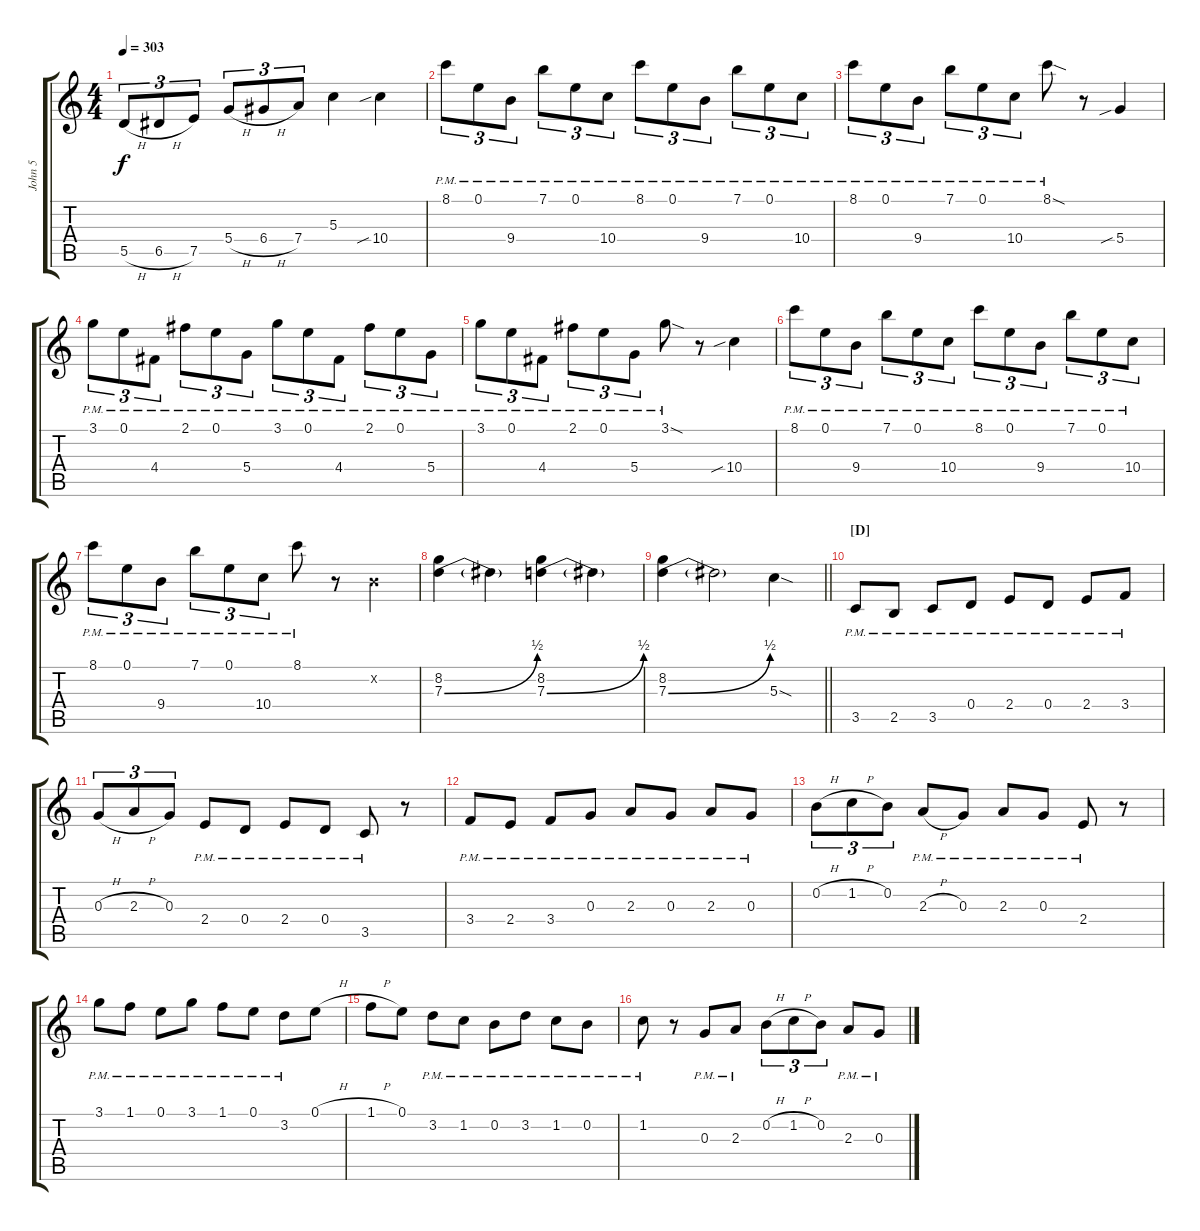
\track ("John 5" "John 5") {instrument distortionguitar}
\staff {score tabs}
\tuning (E4 B3 G3 D3 A2 E2) {hide}
\ts (4 4)
\tempo 303
\clef g2
\ks c
5.5{h}.8{tu (3 2) dy f} 6.5{h}.8{tu (3 2)} 7.5.8{tu (3 2)} 5.4{h}.8{tu (3 2)} 6.4{h}.8{tu (3 2)} 7.4.8{tu (3 2)} 5.3.4 10.4{sib}.4 |
8.1{pm}.8{tu (3 2)} 0.1{pm}.8{tu (3 2)} 9.4{pm}.8{tu (3 2)} 7.1{pm}.8{tu (3 2)} 0.1{pm}.8{tu (3 2)} 10.4{pm}.8{tu (3 2)} 8.1{pm}.8{tu (3 2)} 0.1{pm}.8{tu (3 2)} 9.4{pm}.8{tu (3 2)} 7.1{pm}.8{tu (3 2)} 0.1{pm}.8{tu (3 2)} 10.4{pm}.8{tu (3 2)} |
8.1{pm}.8{tu (3 2)} 0.1{pm}.8{tu (3 2)} 9.4{pm}.8{tu (3 2)} 7.1{pm}.8{tu (3 2)} 0.1{pm}.8{tu (3 2)} 10.4{pm}.8{tu (3 2)} 8.1{sod pm}.8 r.8 5.4{sib}.4 |
3.1{pm}.8{tu (3 2)} 0.1{pm}.8{tu (3 2)} 4.4{pm}.8{tu (3 2)} 2.1{pm}.8{tu (3 2)} 0.1{pm}.8{tu (3 2)} 5.4{pm}.8{tu (3 2)} 3.1{pm}.8{tu (3 2)} 0.1{pm}.8{tu (3 2)} 4.4{pm}.8{tu (3 2)} 2.1{pm}.8{tu (3 2)} 0.1{pm}.8{tu (3 2)} 5.4{pm}.8{tu (3 2)} |
3.1{pm}.8{tu (3 2)} 0.1{pm}.8{tu (3 2)} 4.4{pm}.8{tu (3 2)} 2.1{pm}.8{tu (3 2)} 0.1{pm}.8{tu (3 2)} 5.4{pm}.8{tu (3 2)} 3.1{sod pm}.8 r.8 10.4{sib}.4 |
8.1{pm}.8{tu (3 2)} 0.1{pm}.8{tu (3 2)} 9.4{pm}.8{tu (3 2)} 7.1{pm}.8{tu (3 2)} 0.1{pm}.8{tu (3 2)} 10.4{pm}.8{tu (3 2)} 8.1{pm}.8{tu (3 2)} 0.1{pm}.8{tu (3 2)} 9.4{pm}.8{tu (3 2)} 7.1{pm}.8{tu (3 2)} 0.1{pm}.8{tu (3 2)} 10.4{pm}.8{tu (3 2)} |
8.1{pm}.8{tu (3 2)} 0.1{pm}.8{tu (3 2)} 9.4{pm}.8{tu (3 2)} 7.1{pm}.8{tu (3 2)} 0.1{pm}.8{tu (3 2)} 10.4{pm}.8{tu (3 2)} 8.1{pm}.8 r.8 0.2{x}.4 |
(8.2 7.3{be (bend 0 0 60 2)}).4 7.3{t}.4 (8.2 7.3{be (bend 0 0 60 2)}).4 7.3{t}.4 |
\barLineRight lightlight
(8.2 7.3{be (bend 0 0 60 2)}).4 7.3{t}.2 5.3{sod}.4 |
\section ("" "[D]")
3.5{pm}.8{instrument electricguitarmuted} 2.5{pm}.8 3.5{pm}.8 0.4{pm}.8 2.4{pm}.8 0.4{pm}.8 2.4{pm}.8 3.4{pm}.8 |
0.3{h}.8{tu (3 2)} 2.3{h}.8{tu (3 2)} 0.3.8{tu (3 2)} 2.4{pm}.8 0.4{pm}.8 2.4{pm}.8 0.4{pm}.8 3.5{pm}.8 r.8 |
3.4{pm}.8 2.4{pm}.8 3.4{pm}.8 0.3{pm}.8 2.3{pm}.8 0.3{pm}.8 2.3{pm}.8 0.3{pm}.8 |
0.2{h}.8{tu (3 2)} 1.2{h}.8{tu (3 2)} 0.2.8{tu (3 2)} 2.3{h pm}.8 0.3{pm}.8 2.3{pm}.8 0.3{pm}.8 2.4{pm}.8 r.8 |
3.1{pm}.8 1.1{pm}.8 0.1{pm}.8 3.1{pm}.8 1.1{pm}.8 0.1{pm}.8 3.2{pm}.8 0.1{h}.8 |
1.1{h}.8 0.1.8 3.2{pm}.8 1.2{pm}.8 0.2{pm}.8 3.2{pm}.8 1.2{pm}.8 0.2{pm}.8 |
1.2{pm}.8 r.8 0.3{pm}.8 2.3{pm}.8 0.2{h}.8{tu (3 2)} 1.2{h}.8{tu (3 2)} 0.2.8{tu (3 2)} 2.3{pm}.8 0.3{pm}.8
